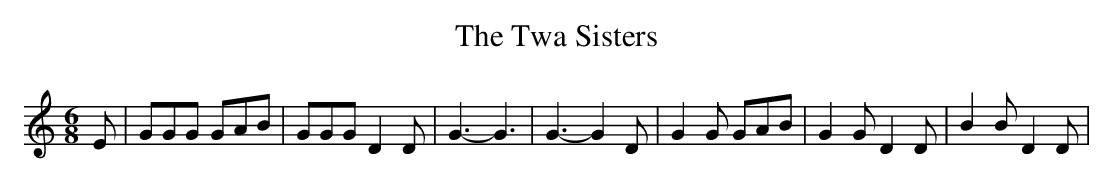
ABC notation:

X:1
T:The Twa Sisters
M:6/8
L:1/8
K:C
 E| GGG GAB| GGG D2 D| G3- G3| G3- G2 D| G2 G GAB| G2 G D2 D| B2 B D2 D|\
